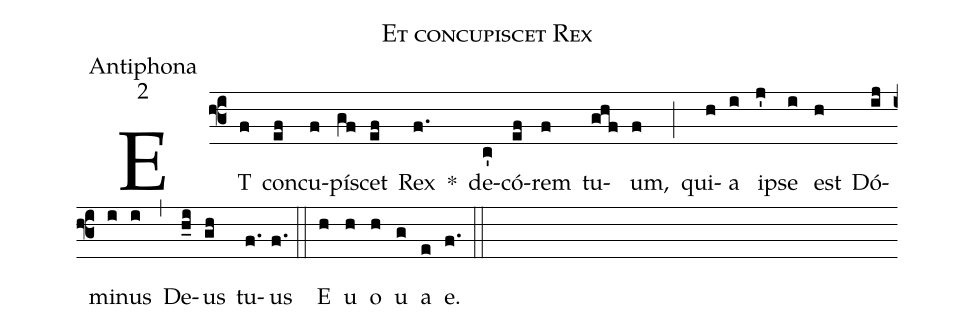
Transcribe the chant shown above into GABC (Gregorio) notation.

name:Et concupiscet Rex;
office-part:Antiphona;
mode:2;
%%
(f3)ET(f) con(ef)cu(f)pí(gf)scet(ef) Rex(f.) *() de(c')có(ef)rem(f) tu(ghf)um,(f) (;) qui(h)a(i) ip(j')se(i) est(h) Dó(ij)mi(i)nus(i) (,) De(h_i)us(gh) tu(f.)us(f.) (::) <eu>E(h) u(h) o(h) u(g) a(e) e.</eu>(f.) (::)
